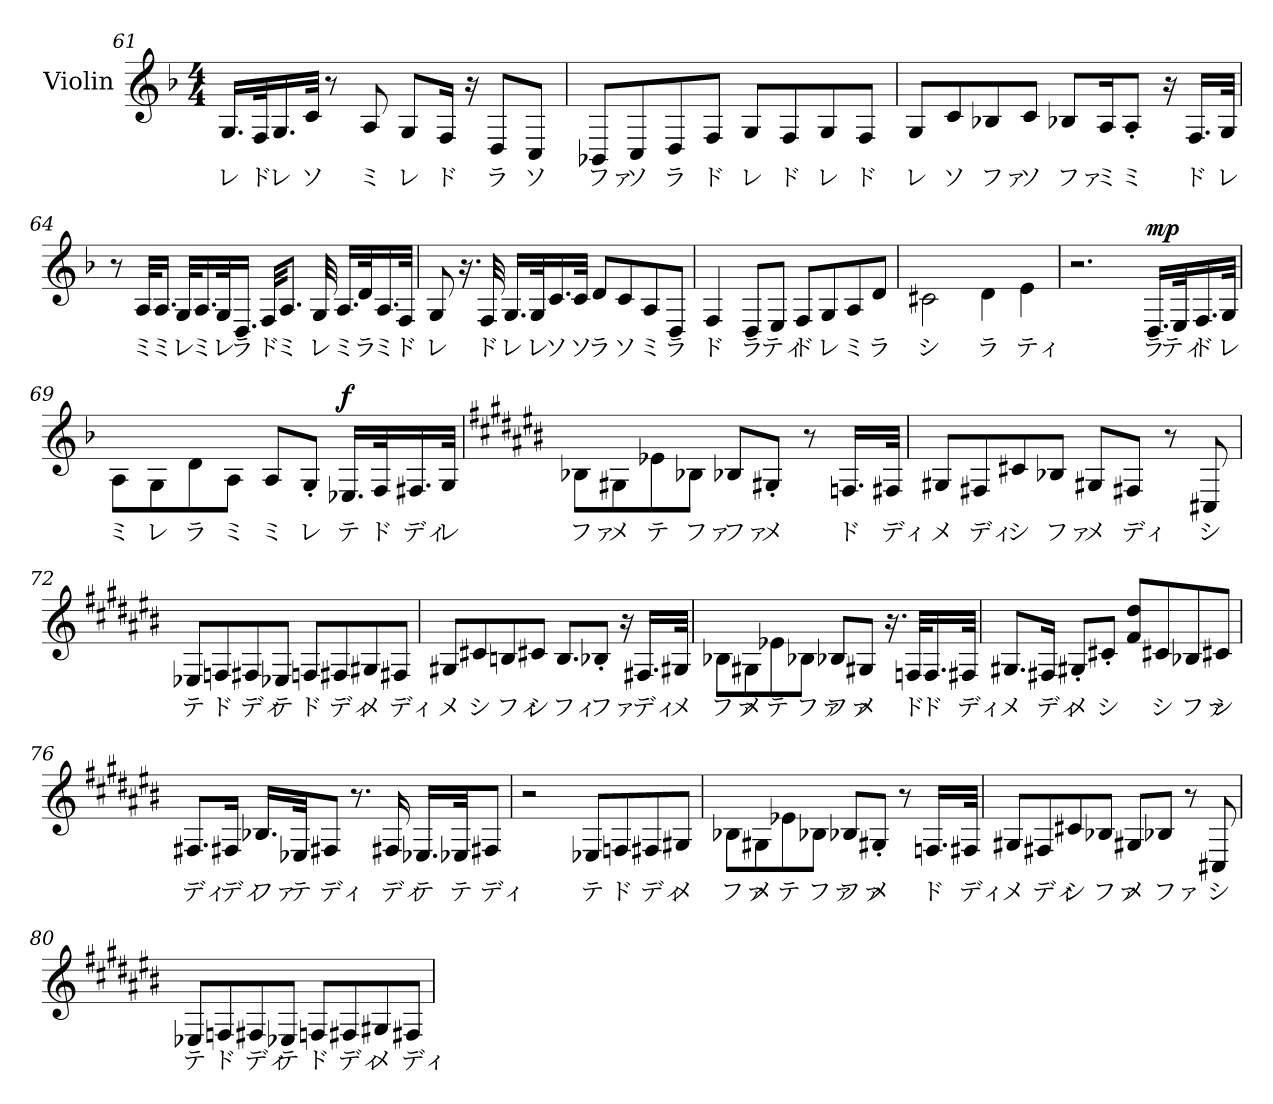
**kern	**text	**dynam
*part1	*part1	*part1
*staff1	*staff1	*staff1
*I"Violin	*	*
*I'Vln.	*	*
*clefG2	*	*
*k[b-]	*	*
*M4/4	*	*
=61	=61	=61
16.G/LL	レ	.
32F/K	ド	.
16.G/	レ	.
32c/JJk	ソ	.
8r	.	.
8A/	ミ	.
8G/L	レ	.
16F/Jk	ド	.
16r	.	.
8D/L	ラ	.
8C/J	ソ	.
!!LO:LB:g=z
=62	=62	=62
8BB-X/L	ファ	.
8C/	ソ	.
8D/	ラ	.
8F/J	ド	.
8G/L	レ	.
8F/	ド	.
8G/	レ	.
8F/J	ド	.
=63	=63	=63
8G/L	レ	.
8c/	ソ	.
8B-X/	ファ	.
8c/J	ソ	.
8B-X/L	ファ	.
16A/K	ミ	.
8A'/J	ミ	.
16r	.	.
16.F/LL	ド	.
32G/JJk	レ	.
=64	=64	=64
8r	.	.
32A/KLL	ミ	.
16.A/JJ	ミ	.
32G/KLL	レ	.
16.A/	ミ	.
32G/K	レ	.
16.D/JJ	ラ	.
32F/KKL	ド	.
8.A/J	ミ	.
32G/	レ	.
16.A/LL	ミ	.
32d/K	ラ	.
16.A/	ミ	.
32F/JJk	ド	.
!!LO:PB:g=z
=65	=65	=65
8G/	レ	.
16.r	.	.
32F/	ド	.
16.G/LL	レ	.
32G/K	レ	.
16.c/	ソ	.
32c/JJk	ソ	.
8d/L	ラ	.
8c/	ソ	.
8A/	ミ	.
8D/J	ラ	.
=66	=66	=66
4F/	ド	.
8D/L	ラ	.
8E/J	ティ	.
8F/L	ド	.
8G/	レ	.
8A/	ミ	.
8d/J	ラ	.
=67	=67	=67
2c#X\	シ	.
4d\	ラ	.
4e\	ティ	.
=68	=68	=68
2.r	.	.
!	!	!LO:DY:b
16.D/LL	ラ	mp
32E/K	ティ	.
16.F/	ド	.
32G/JJk	レ	.
!!LO:LB:g=z
=69	=69	=69
8A\L	ミ	.
8G\	レ	.
8d\	ラ	.
8A\J	ミ	.
8A/L	ミ	.
8G'/J	レ	.
!	!	!LO:DY:b
16.E-X/LL	テ	f
32F/K	ド	.
16.F#X/	ディ	.
32G/JJk	レ	.
=70	=70	=70
*k[f#c#g#d#a#e#b#]	*	*
8B-X\L	ファ	.
8G#X\	メ	.
8e-X\	テ	.
8B-X\J	ファ	.
8B-X/L	ファ	.
8G#X'/J	メ	.
8r	.	.
16.F/LL	ド	.
32F#X/JJk	ディ	.
=71	=71	=71
8G#X/L	メ	.
8F#X/	ディ	.
8c#X/	シ	.
8B-X/J	ファ	.
8G#X/L	メ	.
8F#X/J	ディ	.
8r	.	.
8C#X/	シ	.
!!LO:LB:g=z
=72	=72	=72
8E-X/L	テ	.
8F/	ド	.
8F#X/	ディ	.
8E-X/J	テ	.
8F/L	ド	.
8F#X/	ディ	.
8G#X/	メ	.
8F#X/J	ディ	.
=73	=73	=73
8G#X/L	メ	.
8c#X/	シ	.
8B/	フィ	.
8c#X/J	シ	.
8.B/L	フィ	.
8B-X'/J	ファ	.
16r	.	.
16.F#X/LL	ディ	.
32G#X/JJk	メ	.
=74	=74	=74
8B-X\L	ファ	.
8G#X\	メ	.
8e-X\	テ	.
8B-X\J	ファ	.
8B-X/L	ファ	.
8G#X/J	メ	.
16.r	.	.
32F/KLL	ド	.
16.F/	ド	.
32F#X/JJk	ディ	.
!!LO:LB:g=z
=75	=75	=75
8.G#X/L	メ	.
16F#X/Jk	ディ	.
8G#X'/L	メ	.
8c#X'/J	シ	.
8f#/ 8dd#/L	.	.
8c#X/	シ	.
8B-X/	ファ	.
8c#X/J	シ	.
=76	=76	=76
8.F#X/L	ディ	.
16F#X/Jk	ディ	.
16.B-X/LL	ファ	.
32E-X/JK	テ	.
8F#X/J	ディ	.
8.r	.	.
16F#X/	ディ	.
16.E-X/LL	テ	.
32E-X/JK	テ	.
8F#X/J	ディ	.
=77	=77	=77
2r	.	.
8E-X/L	テ	.
8F/	ド	.
8F#X/	ディ	.
8G#X/J	メ	.
!!LO:LB:g=z
=78	=78	=78
8B-X\L	ファ	.
8G#X\	メ	.
8e-X\	テ	.
8B-X\J	ファ	.
8B-X/L	ファ	.
8G#X'/J	メ	.
8r	.	.
16.F/LL	ド	.
32F#X/JJk	ディ	.
=79	=79	=79
8G#X/L	メ	.
8F#X/	ディ	.
8c#X/	シ	.
8B-X/J	ファ	.
8G#X/L	メ	.
8B-X/J	ファ	.
8r	.	.
8C#X/	シ	.
=80	=80	=80
8E-X/L	テ	.
8F/	ド	.
8F#X/	ディ	.
8E-X/J	テ	.
8F/L	ド	.
8F#X/	ディ	.
8G#X/	メ	.
8F#X/J	ディ	.
=	=	=
*-	*-	*-
